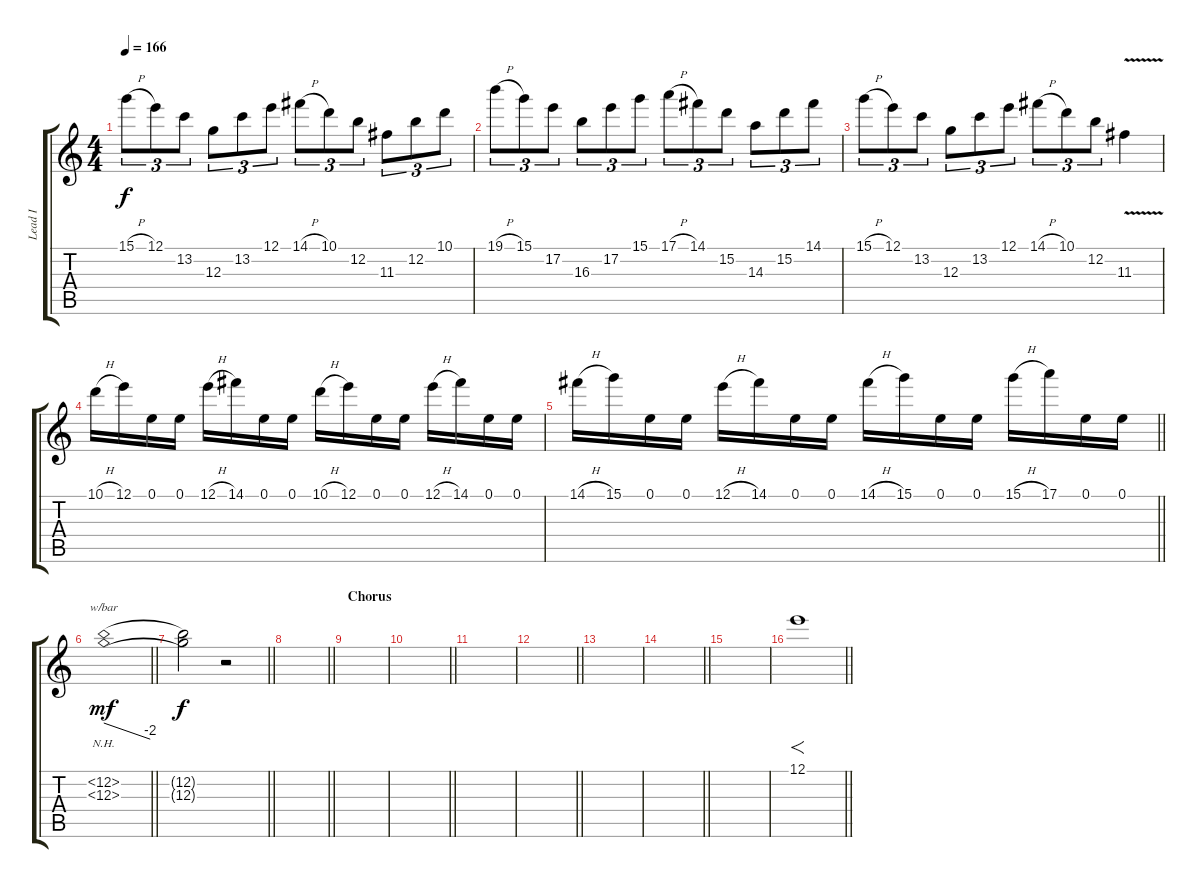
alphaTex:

\track ("Lead I" "Lead I") {instrument overdrivenguitar}
\staff {score tabs}
\tuning (E4 B3 G3 D3 A2 E2) {hide}
\ts (4 4)
\tempo 166
\clef g2
\ks c
15.1{h}.8{tu (3 2) dy f} 12.1.8{tu (3 2)} 13.2.8{tu (3 2)} 12.3.8{tu (3 2)} 13.2.8{tu (3 2)} 12.1.8{tu (3 2)} 14.1{h}.8{tu (3 2)} 10.1.8{tu (3 2)} 12.2.8{tu (3 2)} 11.3.8{tu (3 2)} 12.2.8{tu (3 2)} 10.1.8{tu (3 2)} |
19.1{h}.8{tu (3 2)} 15.1.8{tu (3 2)} 17.2.8{tu (3 2)} 16.3.8{tu (3 2)} 17.2.8{tu (3 2)} 15.1.8{tu (3 2)} 17.1{h}.8{tu (3 2)} 14.1.8{tu (3 2)} 15.2.8{tu (3 2)} 14.3.8{tu (3 2)} 15.2.8{tu (3 2)} 14.1.8{tu (3 2)} |
15.1{h}.8{tu (3 2)} 12.1.8{tu (3 2)} 13.2.8{tu (3 2)} 12.3.8{tu (3 2)} 13.2.8{tu (3 2)} 12.1.8{tu (3 2)} 14.1{h}.8{tu (3 2)} 10.1.8{tu (3 2)} 12.2.8{tu (3 2)} 11.3{v}.4 |
10.1{h}.16 12.1.16 0.1.16 0.1.16 12.1{h}.16 14.1.16 0.1.16 0.1.16 10.1{h}.16 12.1.16 0.1.16 0.1.16 12.1{h}.16 14.1.16 0.1.16 0.1.16 |
\barLineRight lightlight
14.1{h}.16 15.1.16 0.1.16 0.1.16 12.1{h}.16 14.1.16 0.1.16 0.1.16 14.1{h}.16 15.1.16 0.1.16 0.1.16 15.1{h}.16 17.1.16 0.1.16 0.1.16 |
\barLineRight lightlight
(12.2{nh} 12.3{nh}).1{tbe (dive default 0 0 60 -8) dy mf} |
\barLineRight lightlight
(12.2{t} 12.3{t}).2{dy f} r.2 |
\barLineRight lightlight
|
\section ("" "Chorus")
|
\barLineRight lightlight
|
|
\barLineRight lightlight
|
|
\barLineRight lightlight
|
|
\barLineRight lightlight
12.1.1{f}
